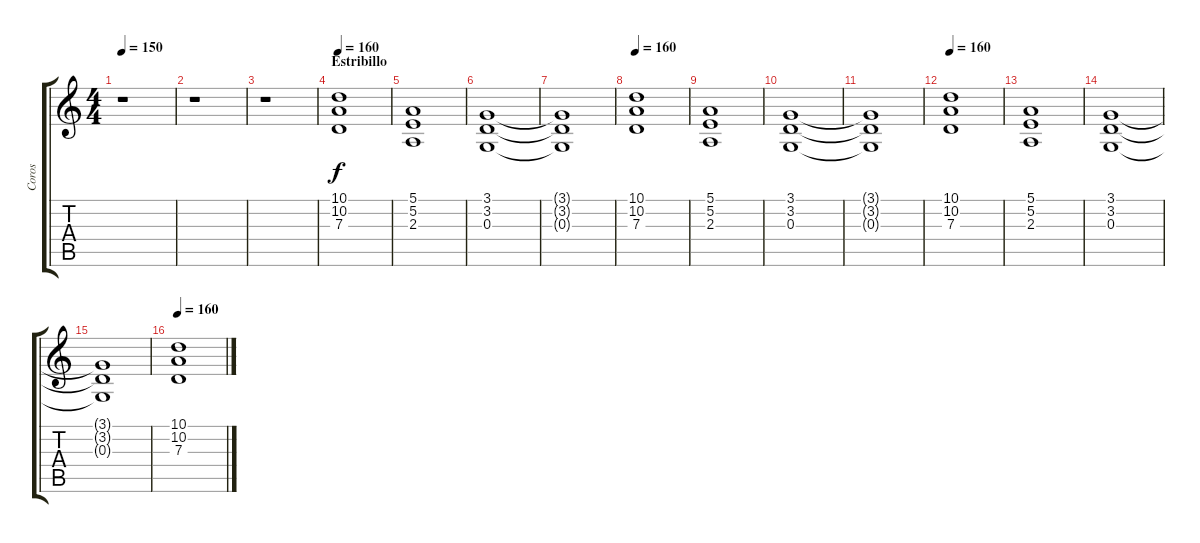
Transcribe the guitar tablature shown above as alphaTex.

\track ("Coros" "Coros") {instrument choiraahs}
\staff {score tabs}
\tuning (E4 B3 G3 D3 A2 E2) {hide}
\ts (4 4)
\tempo 150
\clef g2
\ks c
r.1{dy f} |
r.1 |
r.1 |
\section ("" "Estribillo")
\tempo 160
(10.1 10.2 7.3).1 |
(5.1 5.2 2.3).1 |
(3.1 3.2 0.3).1 |
(3.1{t} 3.2{t} 0.3{t}).1 |
\tempo 160
(10.1 10.2 7.3).1 |
(5.1 5.2 2.3).1 |
(3.1 3.2 0.3).1 |
(3.1{t} 3.2{t} 0.3{t}).1 |
\tempo 160
(10.1 10.2 7.3).1 |
(5.1 5.2 2.3).1 |
(3.1 3.2 0.3).1 |
(3.1{t} 3.2{t} 0.3{t}).1 |
\tempo 160
(10.1 10.2 7.3).1
